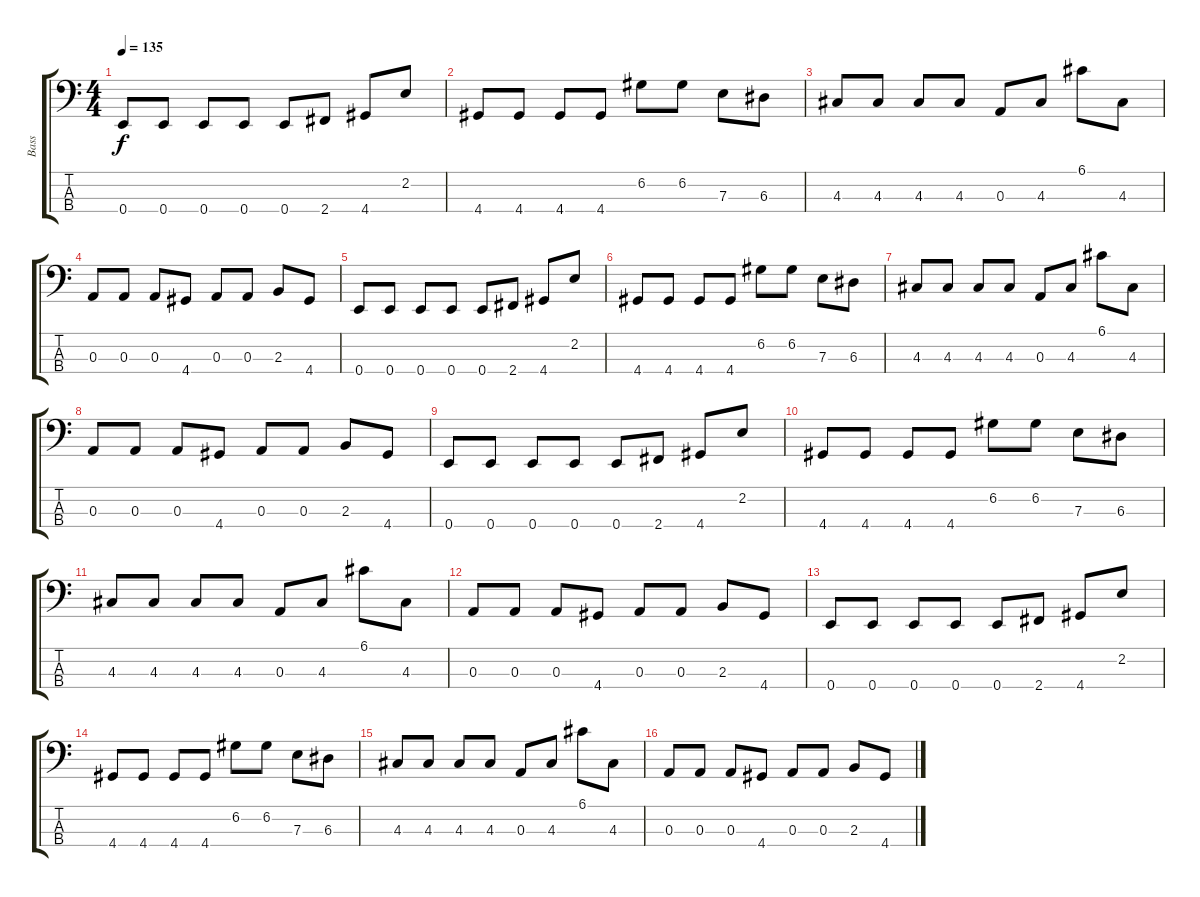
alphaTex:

\track ("Bass" "Bass") {instrument acousticguitarnylon}
\staff {score tabs}
\tuning (G2 D2 A1 E1) {hide}
\ts (4 4)
\tempo 135
\clef f4
\ks c
0.4.8{dy f} 0.4.8 0.4.8 0.4.8 0.4.8 2.4.8 4.4.8 2.2.8 |
4.4.8 4.4.8 4.4.8 4.4.8 6.2.8 6.2.8 7.3.8 6.3.8 |
4.3.8 4.3.8 4.3.8 4.3.8 0.3.8 4.3.8 6.1.8 4.3.8 |
0.3.8 0.3.8 0.3.8 4.4.8 0.3.8 0.3.8 2.3.8 4.4.8 |
0.4.8 0.4.8 0.4.8 0.4.8 0.4.8 2.4.8 4.4.8 2.2.8 |
4.4.8 4.4.8 4.4.8 4.4.8 6.2.8 6.2.8 7.3.8 6.3.8 |
4.3.8 4.3.8 4.3.8 4.3.8 0.3.8 4.3.8 6.1.8 4.3.8 |
0.3.8 0.3.8 0.3.8 4.4.8 0.3.8 0.3.8 2.3.8 4.4.8 |
0.4.8 0.4.8 0.4.8 0.4.8 0.4.8 2.4.8 4.4.8 2.2.8 |
4.4.8 4.4.8 4.4.8 4.4.8 6.2.8 6.2.8 7.3.8 6.3.8 |
4.3.8 4.3.8 4.3.8 4.3.8 0.3.8 4.3.8 6.1.8 4.3.8 |
0.3.8 0.3.8 0.3.8 4.4.8 0.3.8 0.3.8 2.3.8 4.4.8 |
0.4.8 0.4.8 0.4.8 0.4.8 0.4.8 2.4.8 4.4.8 2.2.8 |
4.4.8 4.4.8 4.4.8 4.4.8 6.2.8 6.2.8 7.3.8 6.3.8 |
4.3.8 4.3.8 4.3.8 4.3.8 0.3.8 4.3.8 6.1.8 4.3.8 |
0.3.8 0.3.8 0.3.8 4.4.8 0.3.8 0.3.8 2.3.8 4.4.8
